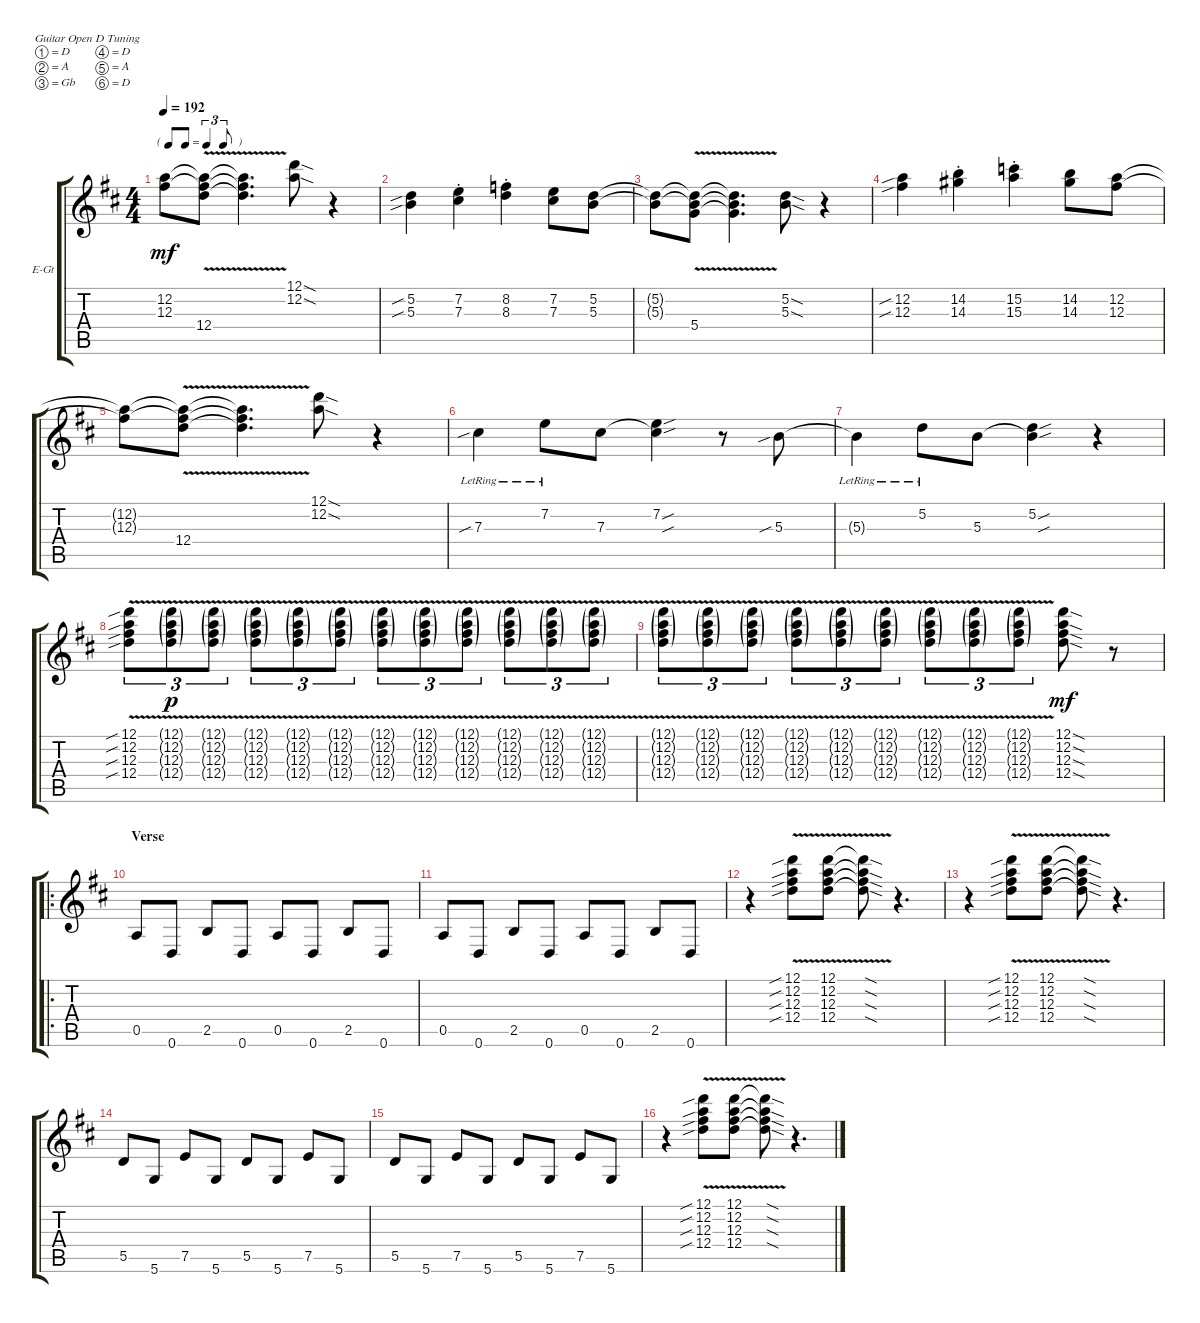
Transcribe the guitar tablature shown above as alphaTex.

\defaultSystemsLayout 4
\bracketExtendMode groupsimilarinstruments
\firstSystemTrackNameOrientation horizontal
\otherSystemsTrackNameOrientation horizontal
\track ("Electric Guitar open D" "E-Gt") {instrument overdrivenguitar}
\staff {score tabs}
\tuning (D4 A3 Gb3 D3 A2 D2)
\ts (4 4)
\tf triplet8th
\tempo 192
\clef g2
\scale
0.333333
\ks d
(12.2{t} 12.3{t}).8{dy mf} (12.4{v} 12.2{v t} 12.3{v t}).8 (12.4{v t} 12.2{v t} 12.3{v t}).4{d} (12.1{sod} 12.2{sod}).8 r.4 |
\scale
0.333333 (5.3{sib} 5.2{sib}).4 (7.3{st} 7.2{st}).4 (8.3{st} 8.2{st}).4 (7.3 7.2).8 (5.3 5.2).8 |
\scale
0.333333 (5.3{t} 5.2{t}).8 (5.4{v} 5.3{v t} 5.2{v t}).8 (5.4{v t} 5.3{v t} 5.2{v t}).4{d} (5.3{sod} 5.2{sod}).8 r.4 |
\scale
0.333333 (12.2{sib} 12.3{sib}).4 (14.3{st} 14.2{st}).4 (15.3{st} 15.2{st}).4 (14.3 14.2).8 (12.2 12.3).8 |
\scale
0.333333 (12.2{t} 12.3{t}).8 (12.4{v} 12.2{v t} 12.3{v t}).8 (12.4{v t} 12.2{v t} 12.3{v t}).4{d} (12.1{sod} 12.2{sod}).8 r.4 |
\scale
0.333333 7.3{sib lr}.4 7.2{lr}.8 7.3.8 (7.2{sou} 7.3{sou t}).4 r.8 5.3{sib}.8 |
\scale
0.333333 5.3{lr t}.4 5.2{lr}.8 5.3.8 (5.2{sou} 5.3{sou t}).4 r.4 |
\scale
0.333333 (12.2{v sib} 12.1{v sib} 12.3{v sib} 12.4{v sib}).8{tu (3 2)} (12.4{v g} 12.3{v g} 12.2{v g} 12.1{v g}).8{tu (3 2) dy p} (12.4{v g} 12.3{v g} 12.2{v g} 12.1{v g}).8{tu (3 2)} (12.4{v g} 12.3{v g} 12.2{v g} 12.1{v g}).8{tu (3 2)} (12.4{v g} 12.3{v g} 12.2{v g} 12.1{v g}).8{tu (3 2)} (12.4{v g} 12.3{v g} 12.2{v g} 12.1{v g}).8{tu (3 2)} (12.4{v g} 12.3{v g} 12.2{v g} 12.1{v g}).8{tu (3 2)} (12.4{v g} 12.3{v g} 12.2{v g} 12.1{v g}).8{tu (3 2)} (12.4{v g} 12.3{v g} 12.2{v g} 12.1{v g}).8{tu (3 2)} (12.4{v g} 12.3{v g} 12.2{v g} 12.1{v g}).8{tu (3 2)} (12.4{v g} 12.3{v g} 12.2{v g} 12.1{v g}).8{tu (3 2)} (12.4{v g} 12.3{v g} 12.2{v g} 12.1{v g}).8{tu (3 2)} |
(12.4{v g} 12.3{v g} 12.2{v g} 12.1{v g}).8{tu (3 2)} (12.4{v g} 12.3{v g} 12.2{v g} 12.1{v g}).8{tu (3 2)} (12.4{v g} 12.3{v g} 12.2{v g} 12.1{v g}).8{tu (3 2)} (12.4{v g} 12.3{v g} 12.2{v g} 12.1{v g}).8{tu (3 2)} (12.4{v g} 12.3{v g} 12.2{v g} 12.1{v g}).8{tu (3 2)} (12.4{v g} 12.3{v g} 12.2{v g} 12.1{v g}).8{tu (3 2)} (12.4{v g} 12.3{v g} 12.2{v g} 12.1{v g}).8{tu (3 2)} (12.4{v g} 12.3{v g} 12.2{v g} 12.1{v g}).8{tu (3 2)} (12.4{v g} 12.3{v g} 12.2{v g} 12.1{v g}).8{tu (3 2)} (12.4{sod} 12.3{sod} 12.2{sod} 12.1{sod}).8{dy mf} r.8 |
\ro
\section ("" "Verse")
0.5.8 0.6.8 2.5.8 0.6.8 0.5.8 0.6.8 2.5.8 0.6.8 |
0.5.8 0.6.8 2.5.8 0.6.8 0.5.8 0.6.8 2.5.8 0.6.8 |
r.4 (12.2{v sib} 12.1{v sib} 12.3{v sib} 12.4{v sib}).8 (12.2{v} 12.1{v} 12.3{v} 12.4{v}).8 (12.2{sod t} 12.1{sod t} 12.3{sod t} 12.4{sod t}).8 r.4{d} |
r.4 (12.2{v sib} 12.1{v sib} 12.3{v sib} 12.4{v sib}).8 (12.2{v} 12.1{v} 12.3{v} 12.4{v}).8 (12.2{sod t} 12.1{sod t} 12.3{sod t} 12.4{sod t}).8 r.4{d} |
5.5.8 5.6.8 7.5.8 5.6.8 5.5.8 5.6.8 7.5.8 5.6.8 |
5.5.8 5.6.8 7.5.8 5.6.8 5.5.8 5.6.8 7.5.8 5.6.8 |
r.4 (12.2{v sib} 12.1{v sib} 12.3{v sib} 12.4{v sib}).8 (12.2{v} 12.1{v} 12.3{v} 12.4{v}).8 (12.2{sod t} 12.1{sod t} 12.3{sod t} 12.4{sod t}).8 r.4{d}
